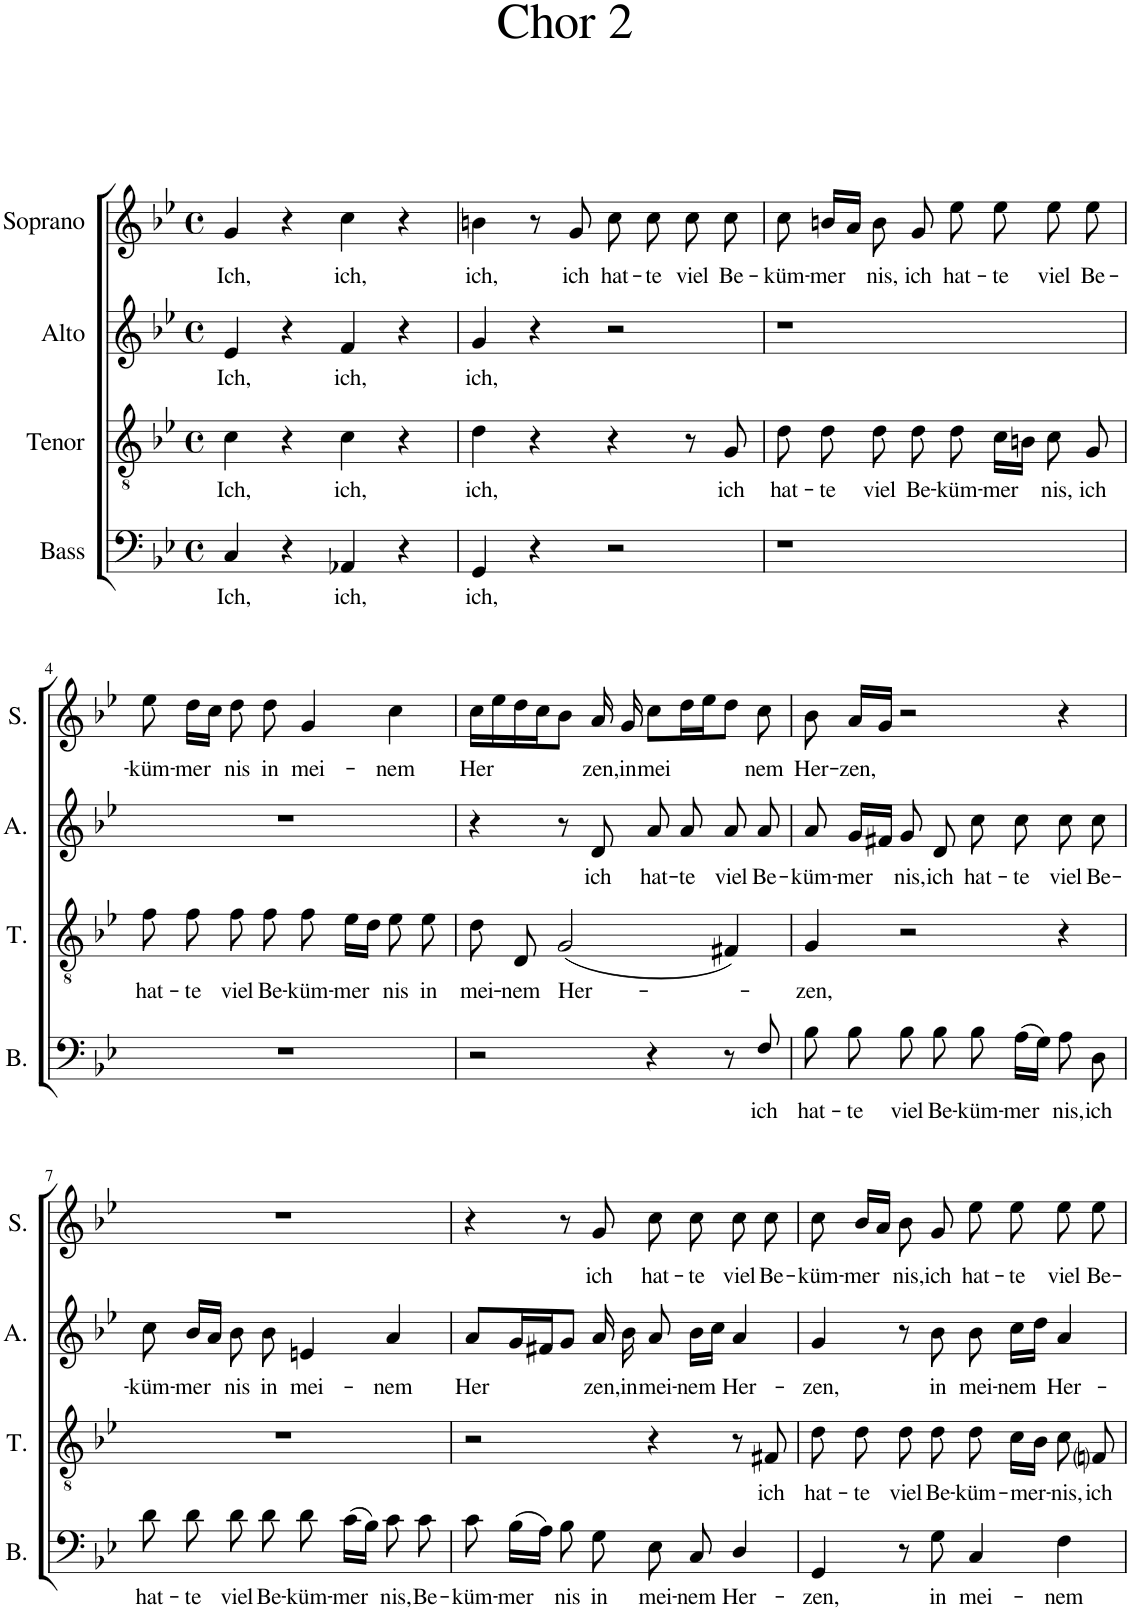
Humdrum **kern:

**kern	**text	**kern	**text	**kern	**text	**kern	**text
*part4	*part4	*part3	*part3	*part2	*part2	*part1	*part1
*staff4	*staff4	*staff3	*staff3	*staff2	*staff2	*staff1	*staff1
*I"Bass	*	*I"Tenor	*	*I"Alto	*	*I"Soprano	*
*I'B.	*	*I'T.	*	*I'A.	*	*I'S.	*
*clefF4	*	*clefGv2	*	*clefG2	*	*clefG2	*
*k[b-e-]	*	*k[b-e-]	*	*k[b-e-]	*	*k[b-e-]	*
*M4/4	*	*M4/4	*	*M4/4	*	*M4/4	*
*met(c)	*	*met(c)	*	*met(c)	*	*met(c)	*
=1	=1	=1	=1	=1	=1	=1	=1
!	!LO:LY:b	!	!LO:LY:b	!	!LO:LY:b	!	!LO:LY:b
4C/	Ich,	4c\	Ich,	4e-/	Ich,	4g/	Ich,
4r	.	4r	.	4r	.	4r	.
!	!LO:LY:b	!	!LO:LY:b	!	!LO:LY:b	!	!LO:LY:b
4AA-X/	ich,	4c\	ich,	4f/	ich,	4cc\	ich,
4r	.	4r	.	4r	.	4r	.
=2	=2	=2	=2	=2	=2	=2	=2
!	!LO:LY:b	!	!LO:LY:b	!	!LO:LY:b	!	!LO:LY:b
4GG/	ich,	4d\	ich,	4g/	ich,	4bn\	ich,
4r	.	4r	.	4r	.	8r	.
!	!	!	!	!	!	!	!LO:LY:b
.	.	.	.	.	.	8g/	ich
!	!	!	!	!	!	!	!LO:LY:b
2r	.	4r	.	2r	.	8cc\	hat-
!	!	!	!	!	!	!	!LO:LY:b
.	.	.	.	.	.	8cc\	-te
!	!	!	!	!	!	!	!LO:LY:b
.	.	8r	.	.	.	8cc\	viel
!	!	!	!LO:LY:b	!	!	!	!LO:LY:b
.	.	8G/	ich	.	.	8cc\	Be-
=3	=3	=3	=3	=3	=3	=3	=3
!	!	!	!LO:LY:b	!	!	!	!LO:LY:b
1r	.	8d\	hat-	1r	.	8cc\	-küm-
!	!	!	!LO:LY:b	!	!	!	!LO:LY:b
.	.	8d\	-te	.	.	16bn/LL	-mer
.	.	.	.	.	.	16a/JJ	.
!	!	!	!LO:LY:b	!	!	!	!LO:LY:b
.	.	8d\	viel	.	.	8b\	nis,
!	!	!	!LO:LY:b	!	!	!	!LO:LY:b
.	.	8d\	Be-	.	.	8g/	ich
!	!	!	!LO:LY:b	!	!	!	!LO:LY:b
.	.	8d\	-küm-	.	.	8ee-\	hat-
!	!	!	!LO:LY:b	!	!	!	!LO:LY:b
.	.	16c\LL	-mer	.	.	8ee-\	-te
.	.	16Bn\JJ	.	.	.	.	.
!	!	!	!LO:LY:b	!	!	!	!LO:LY:b
.	.	8c\	nis,	.	.	8ee-\	viel
!	!	!	!LO:LY:b	!	!	!	!LO:LY:b
.	.	8G/	ich	.	.	8ee-\	Be-
!!LO:LB:g=z
=4	=4	=4	=4	=4	=4	=4	=4
!	!	!	!LO:LY:b	!	!	!	!LO:LY:b
1r	.	8f\	hat-	1r	.	8ee-\	-küm-
!	!	!	!LO:LY:b	!	!	!	!LO:LY:b
.	.	8f\	-te	.	.	16dd\LL	-mer
.	.	.	.	.	.	16cc\JJ	.
!	!	!	!LO:LY:b	!	!	!	!LO:LY:b
.	.	8f\	viel	.	.	8dd\	nis
!	!	!	!LO:LY:b	!	!	!	!LO:LY:b
.	.	8f\	Be-	.	.	8dd\	in
!	!	!	!LO:LY:b	!	!	!	!LO:LY:b
.	.	8f\	-küm-	.	.	4g/	mei-
!	!	!	!LO:LY:b	!	!	!	!
.	.	16e-\LL	-mer	.	.	.	.
.	.	16d\JJ	.	.	.	.	.
!	!	!	!LO:LY:b	!	!	!	!LO:LY:b
.	.	8e-\	nis	.	.	4cc\	-nem
!	!	!	!LO:LY:b	!	!	!	!
.	.	8e-\	in	.	.	.	.
=5	=5	=5	=5	=5	=5	=5	=5
!	!	!	!LO:LY:b	!	!	!	!LO:LY:b
2r	.	8d\	mei-	4r	.	16cc\LL	Her
.	.	.	.	.	.	16ee-\	.
!	!	!	!LO:LY:b	!	!	!	!
.	.	8D/	-nem	.	.	16dd\	.
.	.	.	.	.	.	16cc\J	.
!	!	!	!LO:LY:b	!	!	!	!
.	.	(2G/	Her-	8r	.	8b-\J	.
!	!	!	!	!	!LO:LY:b	!	!LO:LY:b
.	.	.	.	8d/	ich	16a/	zen,
!	!	!	!	!	!	!	!LO:LY:b
.	.	.	.	.	.	16g/	in
!	!	!	!	!	!LO:LY:b	!	!LO:LY:b
4r	.	.	.	8a/	hat-	8cc\L	mei
!	!	!	!	!	!LO:LY:b	!	!
.	.	.	.	8a/	-te	16dd\L	.
.	.	.	.	.	.	16ee-\J	.
!	!	!	!	!	!LO:LY:b	!	!
8r	.	4F#X/)	.	8a/	viel	8dd\J	.
!	!LO:LY:b	!	!	!	!LO:LY:b	!	!LO:LY:b
8F/	ich	.	.	8a/	Be-	8cc\	nem
=6	=6	=6	=6	=6	=6	=6	=6
!	!LO:LY:b	!	!LO:LY:b	!	!LO:LY:b	!	!LO:LY:b
8B-\	hat-	4G/	-zen,	8a/	-küm-	8b-\	Her-
!	!LO:LY:b	!	!	!	!LO:LY:b	!	!LO:LY:b
8B-\	-te	.	.	16g/LL	-mer	16a/LL	-zen,
.	.	.	.	16f#X/JJ	.	16g/JJ	.
!	!LO:LY:b	!	!	!	!LO:LY:b	!	!
8B-\	viel	2r	.	8g/	nis,	2r	.
!	!LO:LY:b	!	!	!	!LO:LY:b	!	!
8B-\	Be-	.	.	8d/	ich	.	.
!	!LO:LY:b	!	!	!	!LO:LY:b	!	!
8B-\	-küm-	.	.	8cc\	hat-	.	.
!	!LO:LY:b	!	!	!	!LO:LY:b	!	!
(16A\LL	-mer	.	.	8cc\	-te	.	.
16G\JJ)	.	.	.	.	.	.	.
!	!LO:LY:b	!	!	!	!LO:LY:b	!	!
8A\	nis,	4r	.	8cc\	viel	4r	.
!	!LO:LY:b	!	!	!	!LO:LY:b	!	!
8D\	ich	.	.	8cc\	Be-	.	.
!!LO:LB:g=z
=7	=7	=7	=7	=7	=7	=7	=7
!	!LO:LY:b	!	!	!	!LO:LY:b	!	!
8d\	hat-	1r	.	8cc\	-küm-	1r	.
!	!LO:LY:b	!	!	!	!LO:LY:b	!	!
8d\	-te	.	.	16b-/LL	-mer	.	.
.	.	.	.	16a/JJ	.	.	.
!	!LO:LY:b	!	!	!	!LO:LY:b	!	!
8d\	viel	.	.	8b-\	nis	.	.
!	!LO:LY:b	!	!	!	!LO:LY:b	!	!
8d\	Be-	.	.	8b-\	in	.	.
!	!LO:LY:b	!	!	!	!LO:LY:b	!	!
8d\	-küm-	.	.	4en/	mei-	.	.
!	!LO:LY:b	!	!	!	!	!	!
(16c\LL	-mer	.	.	.	.	.	.
16B-\JJ)	.	.	.	.	.	.	.
!	!LO:LY:b	!	!	!	!LO:LY:b	!	!
8c\	nis,	.	.	4a/	-nem	.	.
!	!LO:LY:b	!	!	!	!	!	!
8c\	Be-	.	.	.	.	.	.
=8	=8	=8	=8	=8	=8	=8	=8
!	!LO:LY:b	!	!	!	!LO:LY:b	!	!
8c\	-küm-	2r	.	8a/L	Her	4r	.
!	!LO:LY:b	!	!	!	!	!	!
(16B-\LL	-mer	.	.	16g/L	.	.	.
16A\JJ)	.	.	.	16f#X/J	.	.	.
!	!LO:LY:b	!	!	!	!	!	!
8B-\	nis	.	.	8g/J	.	8r	.
!	!LO:LY:b	!	!	!	!LO:LY:b	!	!LO:LY:b
8G\	in	.	.	16a/	zen,	8g/	ich
!	!	!	!	!	!LO:LY:b	!	!
.	.	.	.	16b-\	in	.	.
!	!LO:LY:b	!	!	!	!LO:LY:b	!	!LO:LY:b
8E-\	mei-	4r	.	8a/	mei-	8cc\	hat-
!	!LO:LY:b	!	!	!	!LO:LY:b	!	!LO:LY:b
8C/	-nem	.	.	16b-\LL	-nem	8cc\	-te
.	.	.	.	16cc\JJ	.	.	.
!	!LO:LY:b	!	!	!	!LO:LY:b	!	!LO:LY:b
4D/	Her-	8r	.	4a/	Her-	8cc\	viel
!	!	!	!LO:LY:b	!	!	!	!LO:LY:b
.	.	8F#X/	ich	.	.	8cc\	Be-
=9	=9	=9	=9	=9	=9	=9	=9
!	!LO:LY:b	!	!LO:LY:b	!	!LO:LY:b	!	!LO:LY:b
4GG/	-zen,	8d\	hat-	4g/	-zen,	8cc\	-küm-
!	!	!	!LO:LY:b	!	!	!	!LO:LY:b
.	.	8d\	-te	.	.	16b-/LL	-mer
.	.	.	.	.	.	16a/JJ	.
!	!	!	!LO:LY:b	!	!	!	!LO:LY:b
8r	.	8d\	viel	8r	.	8b-\	nis,
!	!LO:LY:b	!	!LO:LY:b	!	!LO:LY:b	!	!LO:LY:b
8G\	in	8d\	Be-	8b-\	in	8g/	ich
!	!LO:LY:b	!	!LO:LY:b	!	!LO:LY:b	!	!LO:LY:b
4C/	mei-	8d\	-küm-	8b-\	mei-	8ee-\	hat-
!	!	!	!LO:LY:b	!	!LO:LY:b	!	!LO:LY:b
.	.	16c\LL	-mer-	16cc\LL	-nem	8ee-\	-te
.	.	16B-\JJ	.	16dd\JJ	.	.	.
!	!LO:LY:b	!	!LO:LY:b	!	!LO:LY:b	!	!LO:LY:b
4F\	-nem	8c\	-nis,	4a/	Her-	8ee-\	viel
!	!	!	!LO:LY:b	!	!	!	!LO:LY:b
.	.	8Fni/	ich	.	.	8ee-\	Be-
=	=	=	=	=	=	=	=
*-	*-	*-	*-	*-	*-	*-	*-
